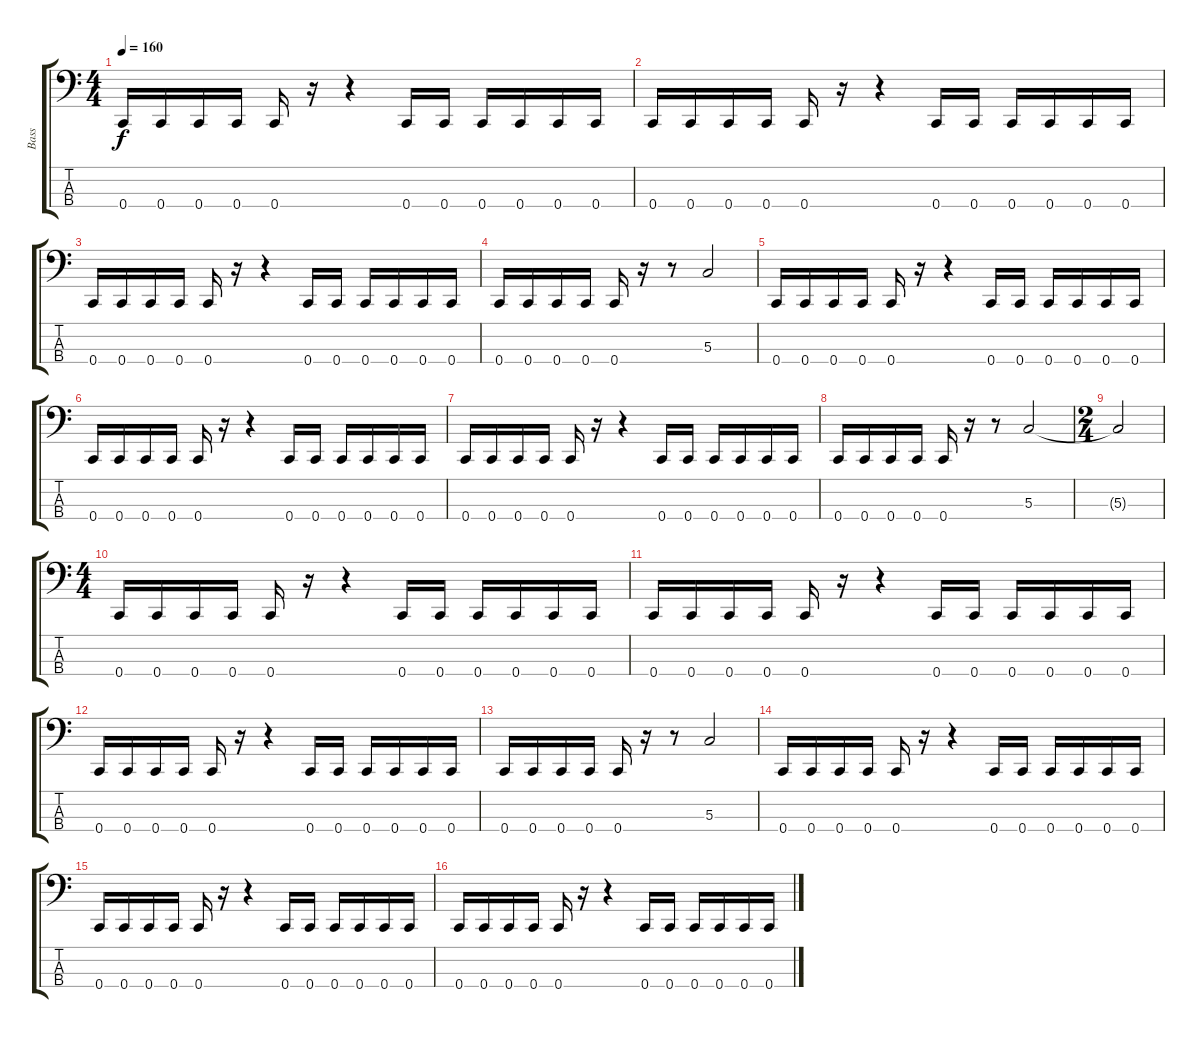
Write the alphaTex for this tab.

\track ("Bass" "Bass") {instrument electricbasspick}
\staff {score tabs}
\tuning (F2 C2 G1 C1) {hide}
\ts (4 4)
\tempo 160
\clef f4
\ks c
0.4.16{dy f} 0.4.16 0.4.16 0.4.16 0.4.16 r.16 r.4 0.4.16 0.4.16 0.4.16 0.4.16 0.4.16 0.4.16 |
0.4.16 0.4.16 0.4.16 0.4.16 0.4.16 r.16 r.4 0.4.16 0.4.16 0.4.16 0.4.16 0.4.16 0.4.16 |
0.4.16 0.4.16 0.4.16 0.4.16 0.4.16 r.16 r.4 0.4.16 0.4.16 0.4.16 0.4.16 0.4.16 0.4.16 |
0.4.16 0.4.16 0.4.16 0.4.16 0.4.16 r.16 r.8 5.3.2 |
0.4.16 0.4.16 0.4.16 0.4.16 0.4.16 r.16 r.4 0.4.16 0.4.16 0.4.16 0.4.16 0.4.16 0.4.16 |
0.4.16 0.4.16 0.4.16 0.4.16 0.4.16 r.16 r.4 0.4.16 0.4.16 0.4.16 0.4.16 0.4.16 0.4.16 |
0.4.16 0.4.16 0.4.16 0.4.16 0.4.16 r.16 r.4 0.4.16 0.4.16 0.4.16 0.4.16 0.4.16 0.4.16 |
0.4.16 0.4.16 0.4.16 0.4.16 0.4.16 r.16 r.8 5.3.2 |
\ts (2 4)
5.3{t}.2 |
\ts (4 4)
0.4.16 0.4.16 0.4.16 0.4.16 0.4.16 r.16 r.4 0.4.16 0.4.16 0.4.16 0.4.16 0.4.16 0.4.16 |
0.4.16 0.4.16 0.4.16 0.4.16 0.4.16 r.16 r.4 0.4.16 0.4.16 0.4.16 0.4.16 0.4.16 0.4.16 |
0.4.16 0.4.16 0.4.16 0.4.16 0.4.16 r.16 r.4 0.4.16 0.4.16 0.4.16 0.4.16 0.4.16 0.4.16 |
0.4.16 0.4.16 0.4.16 0.4.16 0.4.16 r.16 r.8 5.3.2 |
0.4.16 0.4.16 0.4.16 0.4.16 0.4.16 r.16 r.4 0.4.16 0.4.16 0.4.16 0.4.16 0.4.16 0.4.16 |
0.4.16 0.4.16 0.4.16 0.4.16 0.4.16 r.16 r.4 0.4.16 0.4.16 0.4.16 0.4.16 0.4.16 0.4.16 |
0.4.16 0.4.16 0.4.16 0.4.16 0.4.16 r.16 r.4 0.4.16 0.4.16 0.4.16 0.4.16 0.4.16 0.4.16
